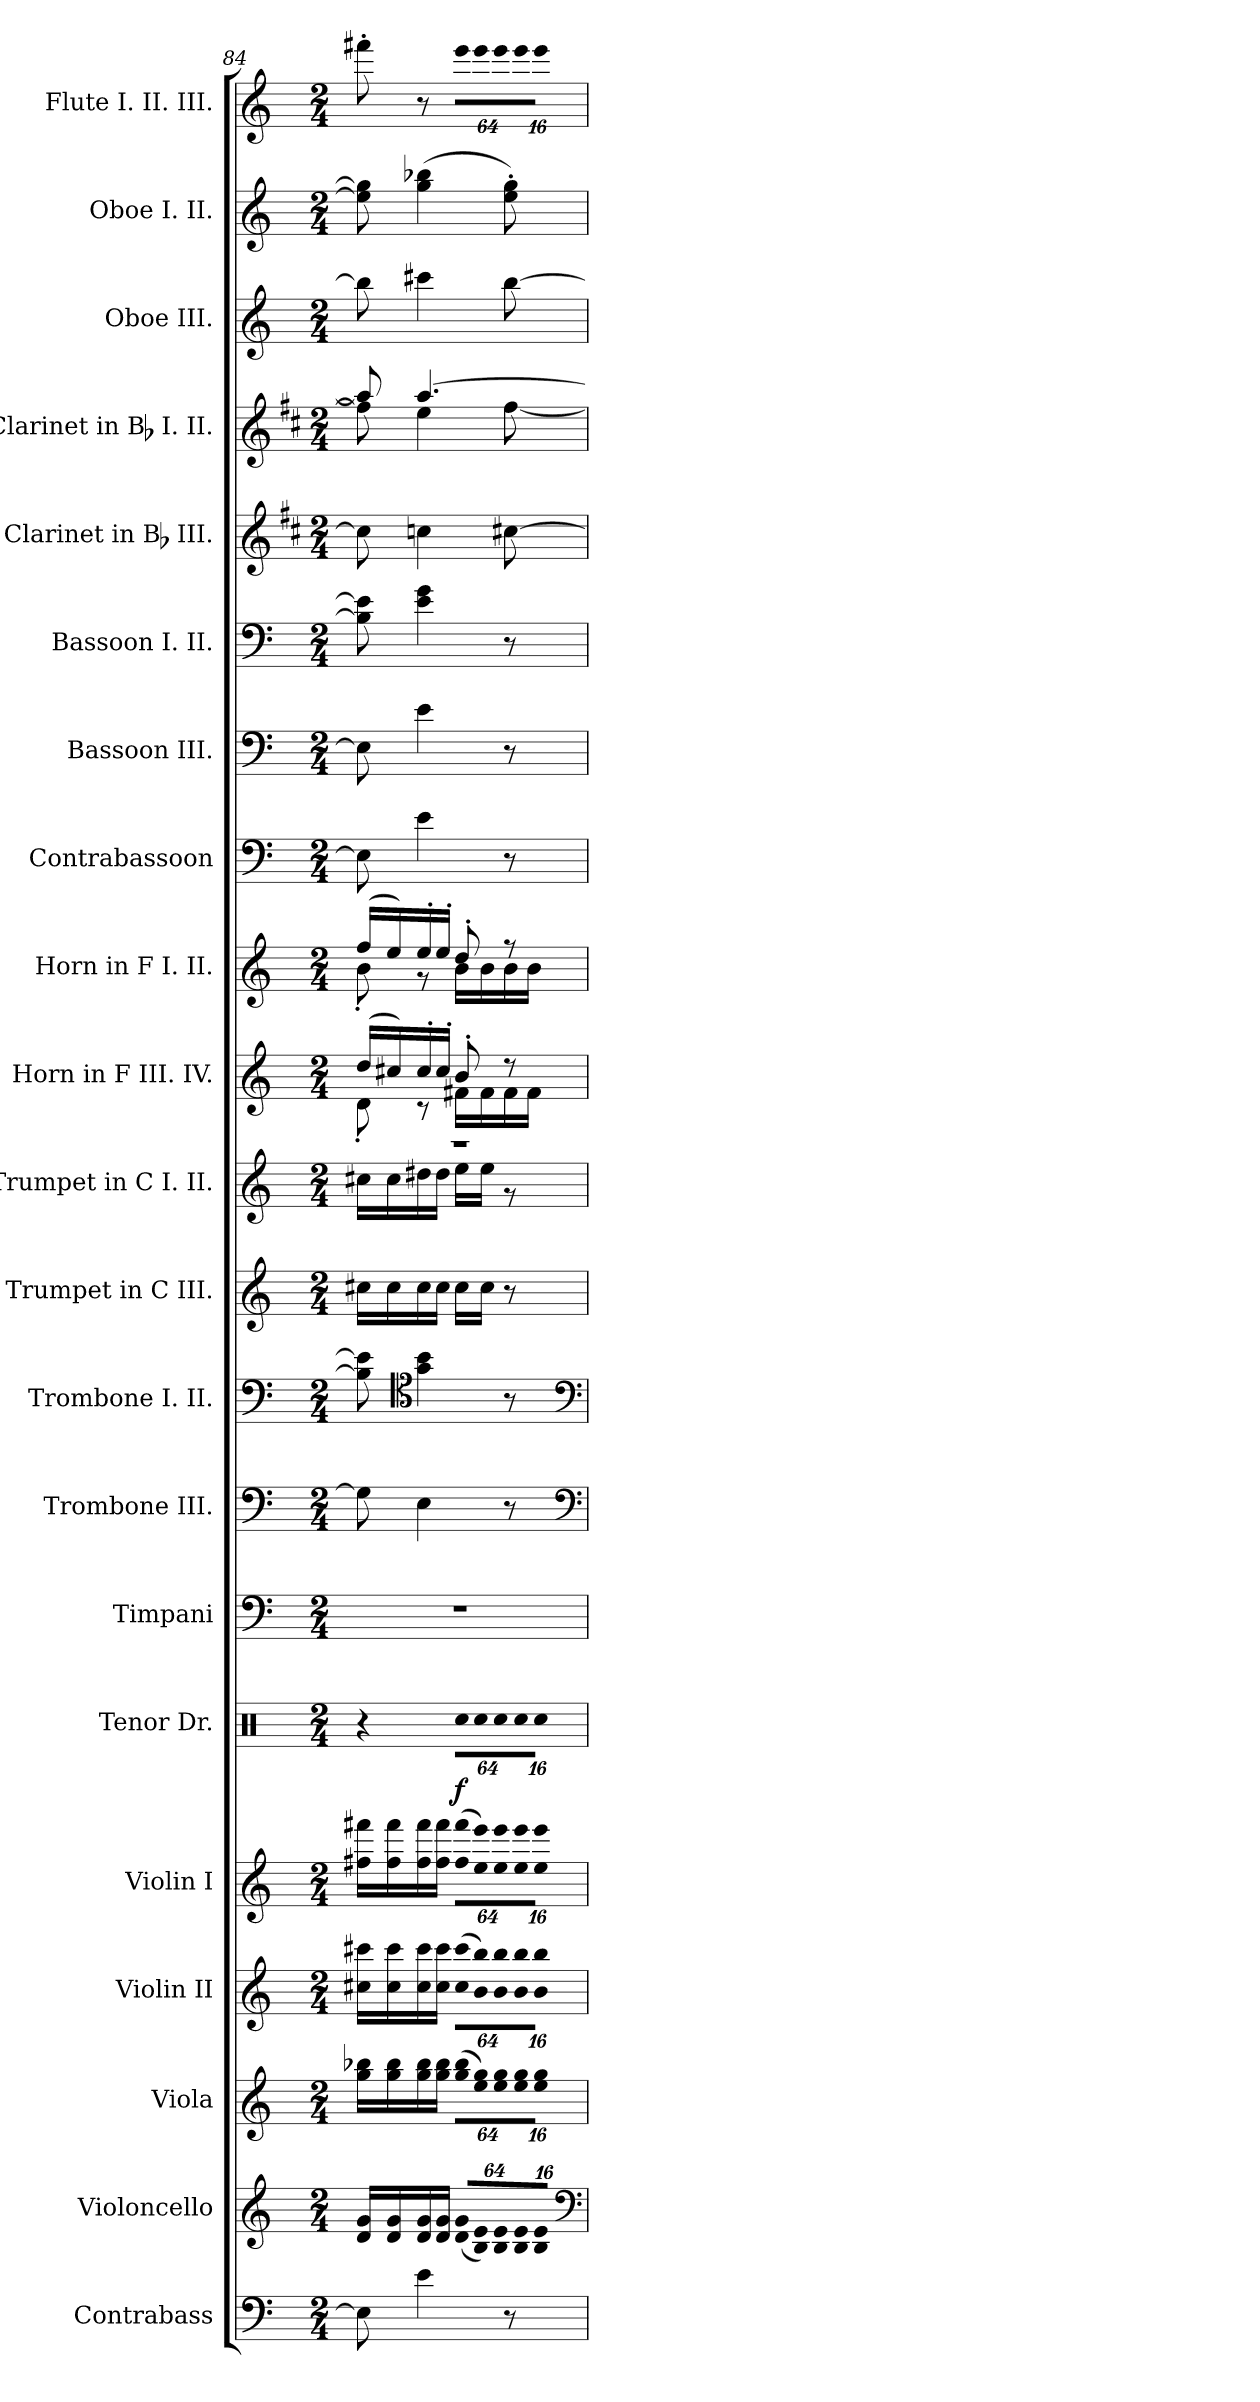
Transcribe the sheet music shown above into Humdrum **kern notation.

**kern	**kern	**kern	**kern	**kern	**kern	**dynam	**kern	**kern	**kern	**kern	**kern	**kern	**kern	**kern	**kern	**kern	**kern	**kern	**kern	**kern	**kern
*part21	*part20	*part19	*part18	*part17	*part16	*part16	*part15	*part14	*part13	*part12	*part11	*part10	*part9	*part8	*part7	*part6	*part5	*part4	*part3	*part2	*part1
*staff21	*staff20	*staff19	*staff18	*staff17	*staff16	*staff16	*staff15	*staff14	*staff13	*staff12	*staff11	*staff10	*staff9	*staff8	*staff7	*staff6	*staff5	*staff4	*staff3	*staff2	*staff1
*I"Contrabass	*I"Violoncello	*I"Viola	*I"Violin II	*I"Violin I	*I"Tenor Dr.	*	*I"Timpani	*I"Trombone III.	*I"Trombone I. II.	*I"Trumpet in C III.	*I"Trumpet in C I. II.	*I"Horn in F III. IV.	*I"Horn in F I. II.	*I"Contrabassoon	*I"Bassoon III.	*I"Bassoon I. II.	*I"Clarinet in Bb III.	*I"Clarinet in Bb I. II.	*I"Oboe III.	*I"Oboe I. II.	*I"Flute I. II. III.
*I'Cb.	*I'Vc.	*I'Vla.	*I'Vln. II	*I'Vln. I	*	*	*I'Timp.	*I'Tbn. III.	*I'Tbn. I. II.	*	*	*I'Hn. III. IV.	*I'Hn. I. II.	*I'Cbsn.	*I'Bsn. III.	*I'Bsn. I. II.	*I'Cl. III.	*I'Cl. I. II.	*I'Ob. III.	*I'Ob. I. II.	*I'Fl. I. II. III.
*clefF4	*clefG2	*clefG2	*clefG2	*clefG2	*clefX	*	*clefF4	*clefF4	*clefF4	*clefG2	*clefG2	*clefG2	*clefG2	*clefF4	*clefF4	*clefF4	*clefG2	*clefG2	*clefG2	*clefG2	*clefG2
*ITrd7c12	*	*	*	*	*	*	*	*	*	*	*	*ITrd4c7	*ITrd4c7	*ITrd7c12	*	*	*ITrd1c2	*ITrd1c2	*	*	*
*k[]	*k[]	*k[]	*k[]	*k[]	*k[]	*	*k[]	*k[]	*k[]	*k[]	*k[]	*k[b-]	*k[b-]	*k[]	*k[]	*k[]	*k[]	*k[]	*k[]	*k[]	*k[]
*C:	*C:	*C:	*C:	*C:	*C:	*	*C:	*C:	*C:	*C:	*C:	*F:	*F:	*C:	*C:	*C:	*C:	*C:	*C:	*C:	*C:
*M2/4	*M2/4	*M2/4	*M2/4	*M2/4	*M2/4	*	*M2/4	*M2/4	*M2/4	*M2/4	*M2/4	*M2/4	*M2/4	*M2/4	*M2/4	*M2/4	*M2/4	*M2/4	*M2/4	*M2/4	*M2/4
=84	=84	=84	=84	=84	=84	=84	=84	=84	=84	=84	=84	=84	=84	=84	=84	=84	=84	=84	=84	=84	=84
!	!	!	!	!	!	!	!LO:N:vis=1	!	!	!	!LO:N:vis=1	!	!	!	!	!	!	!	!	!	!
*	*	*	*	*	*	*	*	*	*	*	*^	*^	*^	*	*	*	*	*^	*	*	*
8EEi\]	16di/ 16giLL	16ggi\ 16bb-XiLL	16cc#Xi\ 16ccc#XiLL	16ff#Xi\ 16fff#XiLL	4r	.	2r	8Gi\]	8Bi\] 8ei]	16cc#Xi\LL	2r	16cc#Xi\LL	(16gi/LL	8G'i\	(16b-i/LL	8e'i\	8EEi\]	8Ei\]	8Bi\] 8ei]	8bi\]	8ggi/]	8eei\]	8bbi\]	8eei\] 8ggi]	8fff#X'i\
.	16di/ 16gi	16ggi\ 16bb-i	16cc#i\ 16ccc#i	16ff#i\ 16fff#i	.	.	.	.	.	16cc#i\	.	16cc#i\	16f#Xi/)	.	16ai/)	.	.	.	.	.	.	.	.	.	.
*	*	*	*	*	*	*	*	*	*clefC4	*	*	*	*	*	*	*	*	*	*	*	*	*	*	*	*
4Ei\	16di/ 16gi	16ggi\ 16bb-i	16cc#i\ 16ccc#i	16ff#i\ 16fff#i	.	.	.	4Ei\	4gi\ 4bi	16cc#i\	.	16dd#Xi\	16f#'i/	8r	16a'i/	8r	4Ei\	4ei\	4ei\ 4gi	4b-Xi\	[>4.ggi/	4ddi\	4ccc#Xi\	(4ggi\ 4bb-Xi	8r
.	16di/ 16giJJ	16ggi\ 16bb-iJJ	16cc#i\ 16ccc#iJJ	16ff#i\ 16fff#iJJ	.	.	.	.	.	16cc#i\JJ	.	16dd#i\JJ	16f#'i/JJ	.	16a'i/JJ	.	.	.	.	.	.	.	.	.	.
*	*Xbrackettup	*	*	*	*	*	*	*	*	*	*	*	*	*	*	*	*	*	*	*	*	*	*	*	*
!	!LO:N:vis=16	!	!	!	!	!	!	!	!	!	!	!	!	!	!	!	!	!	!	!	!	!	!	!	!
*	*	*Xbrackettup	*	*	*	*	*	*	*	*	*	*	*	*	*	*	*	*	*	*	*	*	*	*	*
!	!	!LO:N:vis=16	!	!	!	!	!	!	!	!	!	!	!	!	!	!	!	!	!	!	!	!	!	!	!
*	*	*	*Xbrackettup	*	*	*	*	*	*	*	*	*	*	*	*	*	*	*	*	*	*	*	*	*	*
!	!	!	!LO:N:vis=16	!	!	!	!	!	!	!	!	!	!	!	!	!	!	!	!	!	!	!	!	!	!
*	*	*	*	*Xbrackettup	*	*	*	*	*	*	*	*	*	*	*	*	*	*	*	*	*	*	*	*	*
!	!	!	!	!LO:N:vis=16	!	!	!	!	!	!	!	!	!	!	!	!	!	!	!	!	!	!	!	!	!
*	*	*	*	*	*Xbrackettup	*	*	*	*	*	*	*	*	*	*	*	*	*	*	*	*	*	*	*	*
!	!	!	!	!	!LO:N:vis=16	!	!	!	!	!	!	!	!	!	!	!	!	!	!	!	!	!	!	!	!
*	*	*	*	*	*	*	*	*	*	*	*	*	*	*	*	*	*	*	*	*	*	*	*	*	*Xbrackettup
!	!	!	!	!	!	!	!	!	!	!	!	!	!	!	!	!	!	!	!	!	!	!	!	!	!LO:N:vis=16
.	(1024%51di/ 1024%51giLL	(1024%51ggi\ 1024%51bb-iLL	(1024%51cc#i\ 1024%51ccc#iLL	(1024%51ff#i\ 1024%51fff#iLL	1024%51Rcci\LL	f	.	.	.	16cc#i\LL	.	16eei\LL	8e'i/	16Bni\LL	8g'i/	16ei\LL	.	.	.	.	.	.	.	.	1024%51eeei\LL
!	!LO:N:vis=16	!LO:N:vis=16	!LO:N:vis=16	!LO:N:vis=16	!LO:N:vis=16	!	!	!	!	!	!	!	!	!	!	!	!	!	!	!	!	!	!	!	!LO:N:vis=16
.	1024%51Bi/ 1024%51ei)	1024%51eei\ 1024%51ggi)	1024%51bi\ 1024%51bbi)	1024%51eei\ 1024%51eeei)	1024%51Rcci\	.	.	.	.	.	.	.	.	.	.	.	.	.	.	.	.	.	.	.	1024%51eeei\
.	.	.	.	.	.	.	.	.	.	16cc#i\JJ	.	16eei\JJ	.	16Bi\	.	16ei\	.	.	.	.	.	.	.	.	.
!	!LO:N:vis=16	!LO:N:vis=16	!LO:N:vis=16	!LO:N:vis=16	!LO:N:vis=16	!	!	!	!	!	!	!	!	!	!	!	!	!	!	!	!	!	!	!	!LO:N:vis=16
.	1024%51Bi/ 1024%51ei	1024%51eei\ 1024%51ggi	1024%51bi\ 1024%51bbi	1024%51eei\ 1024%51eeei	1024%51Rcci\	.	.	.	.	.	.	.	.	.	.	.	.	.	.	.	.	.	.	.	1024%51eeei\
8r	.	.	.	.	.	.	.	8r	8r	8r	.	8r	8r	16Bi\	8r	16ei\	8r	8r	8r	[>8bni\	.	[<8eei\	[>8bbi\	8eei\' 8ggi')	.
!	!LO:N:vis=16	!LO:N:vis=16	!LO:N:vis=16	!LO:N:vis=16	!LO:N:vis=16	!	!	!	!	!	!	!	!	!	!	!	!	!	!	!	!	!	!	!	!LO:N:vis=16
.	1024%51Bi/ 1024%51ei	1024%51eei\ 1024%51ggi	1024%51bi\ 1024%51bbi	1024%51eei\ 1024%51eeei	1024%51Rcci\	.	.	.	.	.	.	.	.	.	.	.	.	.	.	.	.	.	.	.	1024%51eeei\
.	.	.	.	.	.	.	.	.	.	.	.	.	.	16Bi\JJ	.	16ei\JJ	.	.	.	.	.	.	.	.	.
!	!LO:N:vis=16	!LO:N:vis=16	!LO:N:vis=16	!LO:N:vis=16	!LO:N:vis=16	!	!	!	!	!	!	!	!	!	!	!	!	!	!	!	!	!	!	!	!LO:N:vis=16
.	256%13Bi/ 256%13eiJJ	256%13eei\ 256%13ggiJJ	256%13bi\ 256%13bbiJJ	256%13eei\ 256%13eeeiJJ	256%13Rcci\JJ	.	.	.	.	.	.	.	.	.	.	.	.	.	.	.	.	.	.	.	256%13eeei\JJ
*	*	*	*	*	*	*	*	*	*	*	*v	*v	*	*	*v	*v	*	*	*	*	*v	*v	*	*	*
*	*	*	*	*	*	*	*	*	*	*	*	*v	*v	*	*	*	*	*	*	*	*	*
*	*clefF4	*	*	*	*	*	*	*clefF4	*clefF4	*	*	*	*	*	*	*	*	*	*	*	*
=	=	=	=	=	=	=	=	=	=	=	=	=	=	=	=	=	=	=	=	=	=
*-	*-	*-	*-	*-	*-	*-	*-	*-	*-	*-	*-	*-	*-	*-	*-	*-	*-	*-	*-	*-	*-
